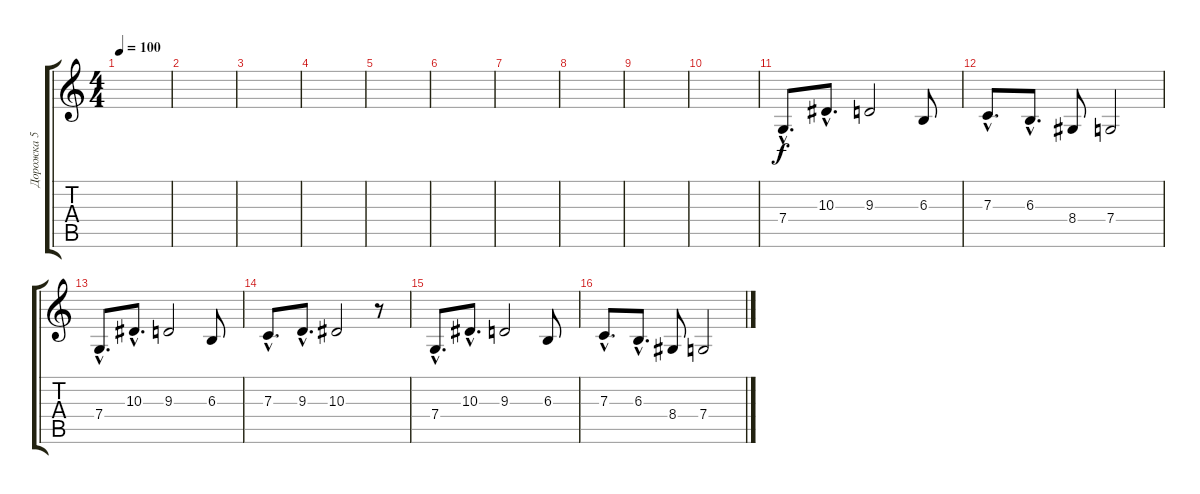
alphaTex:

\track ("Дорожка 5" "Дорожка 5") {instrument pizzicatostrings}
\staff {score tabs}
\tuning (D4 A3 F3 C3 G2 D2) {hide}
\ts (4 4)
\tempo 100
\clef g2
\ks c
|
|
|
|
|
|
|
|
|
|
7.4{hac}.8{d} 10.3{hac}.8{d} 9.3.2 6.3.8 |
7.3{hac}.8{d} 6.3{hac}.8{d} 8.4.8 7.4.2 |
7.4{hac}.8{d} 10.3{hac}.8{d} 9.3.2 6.3.8 |
7.3{hac}.8{d} 9.3{hac}.8{d} 10.3.2 r.8 |
7.4{hac}.8{d} 10.3{hac}.8{d} 9.3.2 6.3.8 |
7.3{hac}.8{d} 6.3{hac}.8{d} 8.4.8 7.4.2
